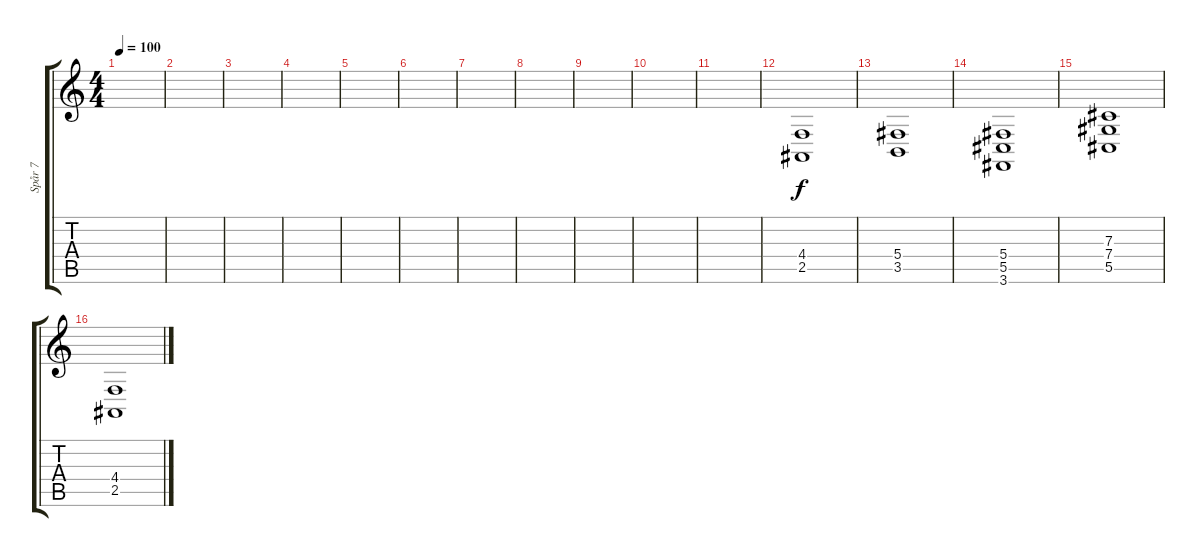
\track ("Spår 7" "Spår 7") {instrument stringensemble1}
\staff {score tabs}
\tuning (Eb4 Bb3 Gb3 Db3 Ab2 Eb2) {hide}
\ts (4 4)
\tempo 100
\clef g2
\ks c
|
|
|
|
|
|
|
|
|
|
|
(4.4 2.5).1{volume 7} |
(5.4 3.5).1 |
(5.4 5.5 3.6).1 |
(7.3 7.4 5.5).1 |
(4.4 2.5).1{volume 7}
